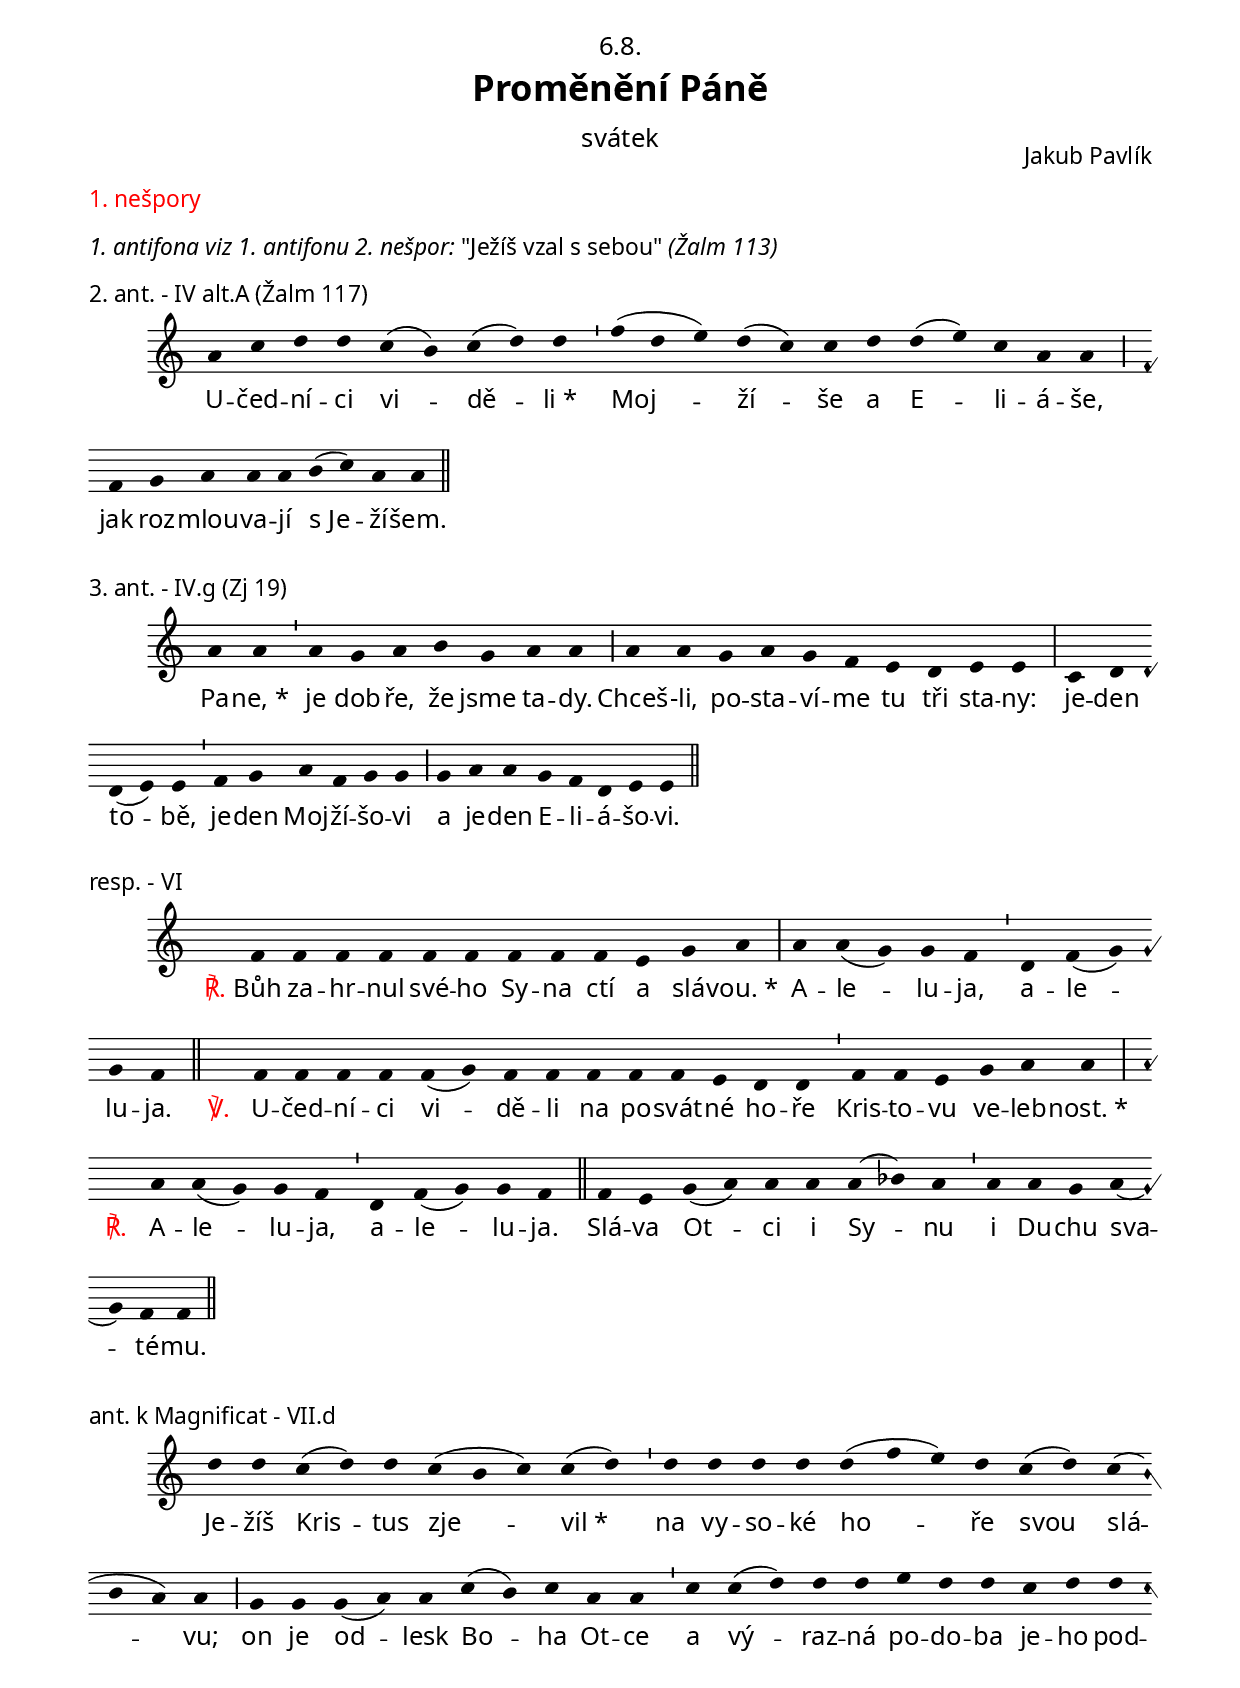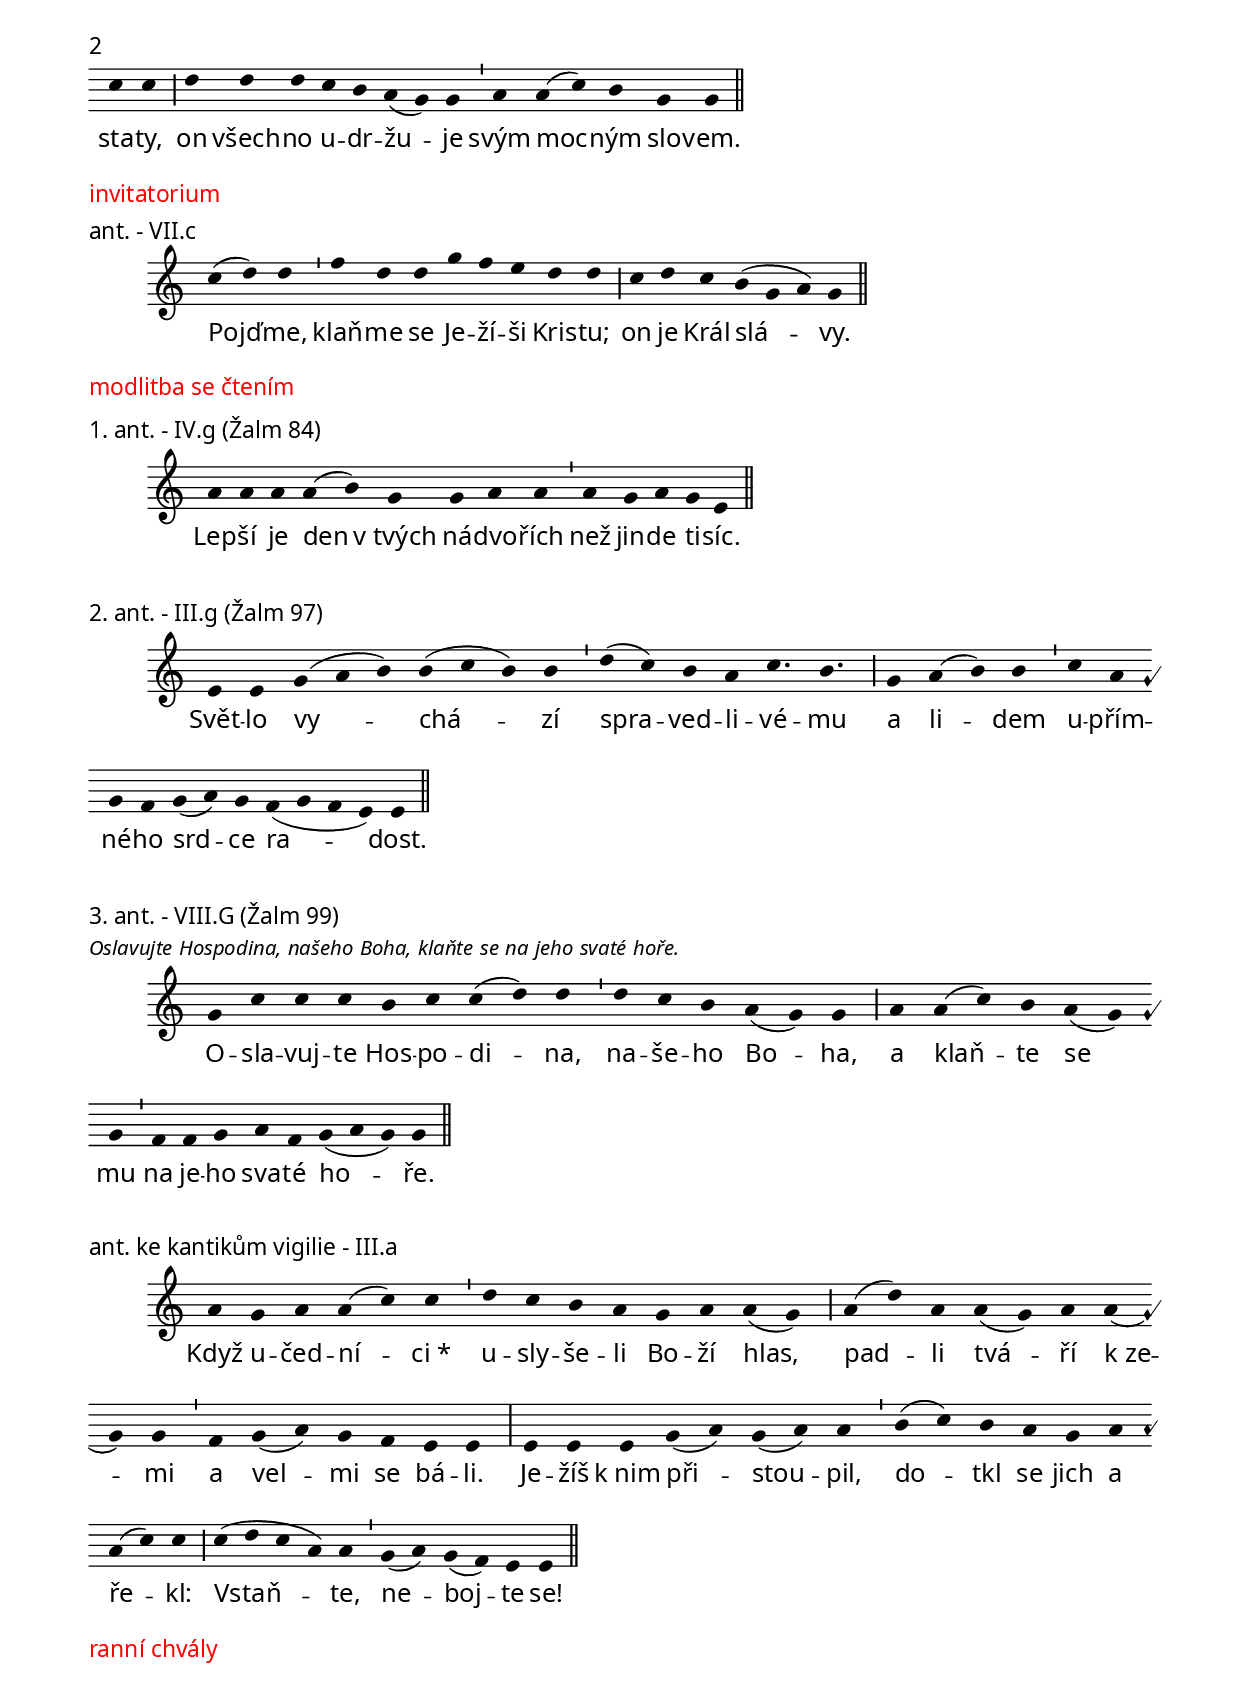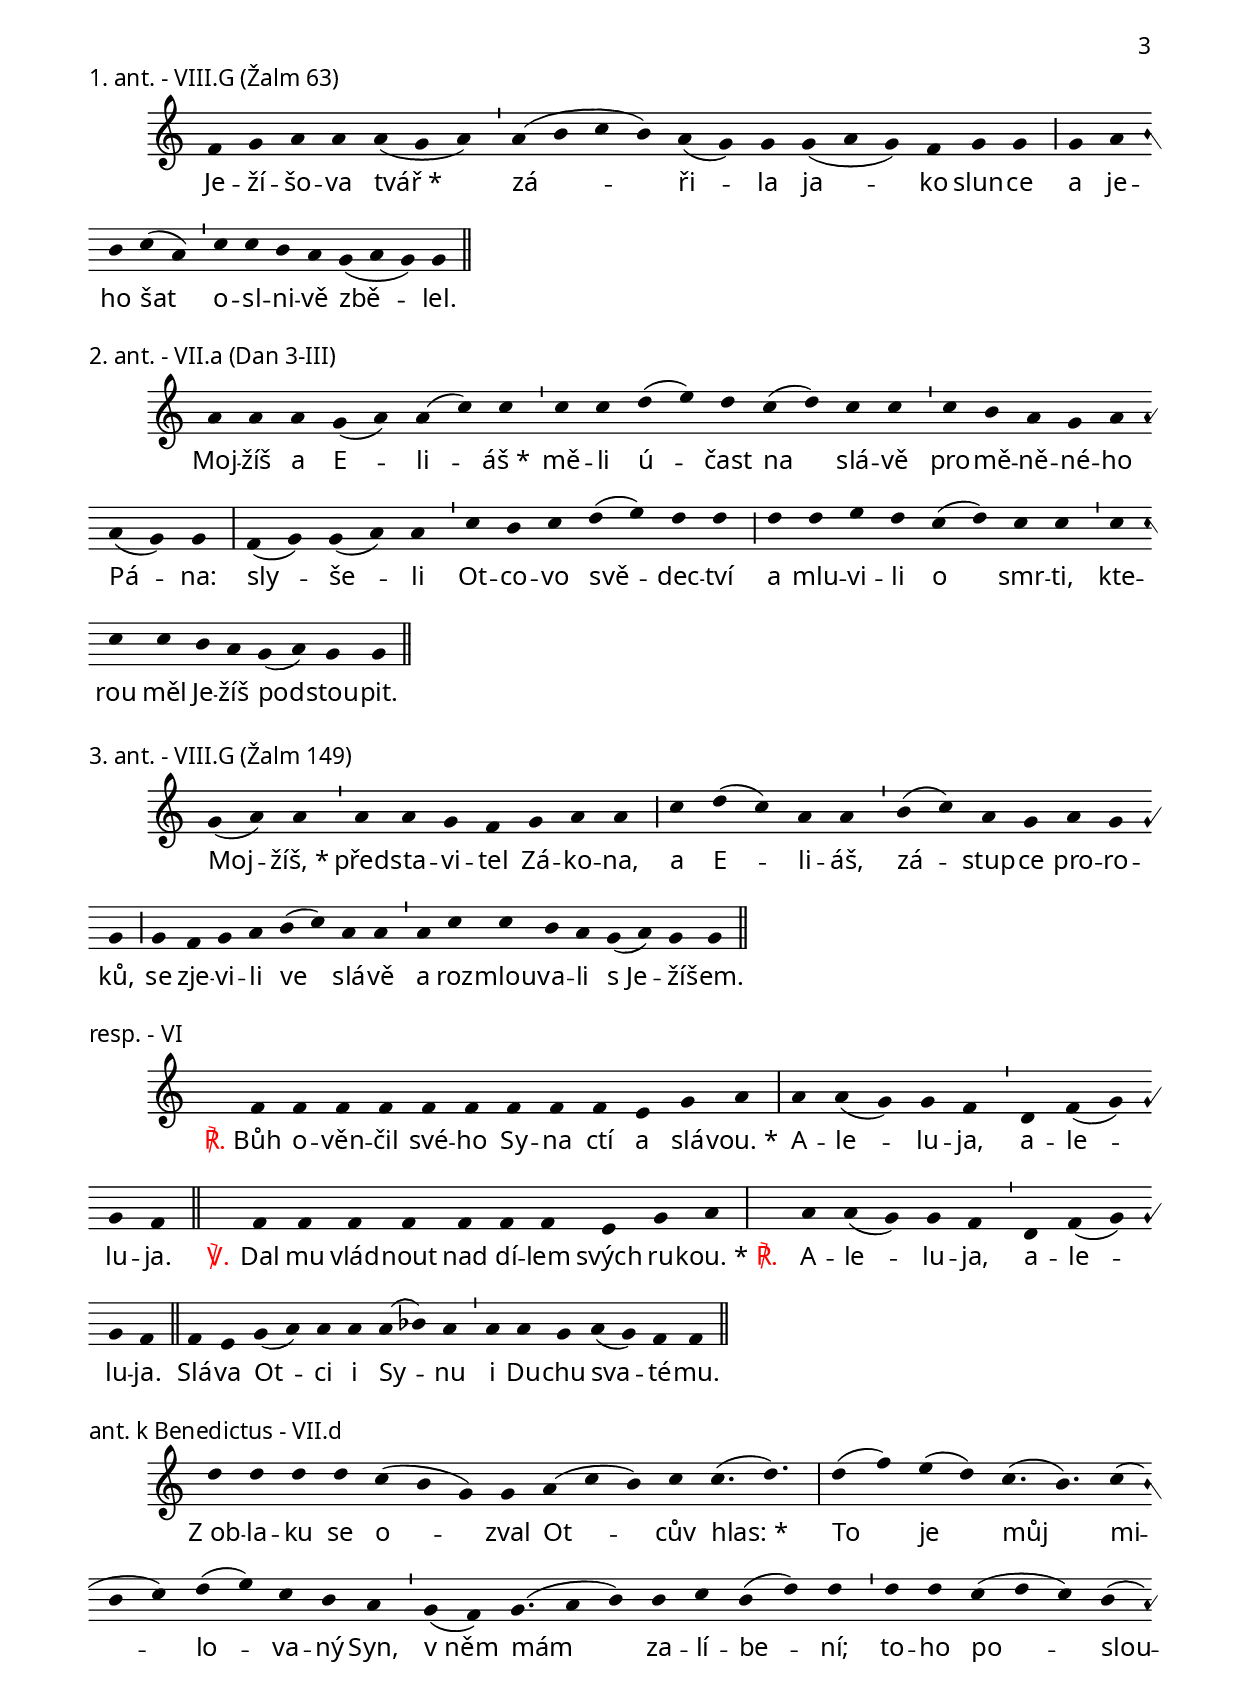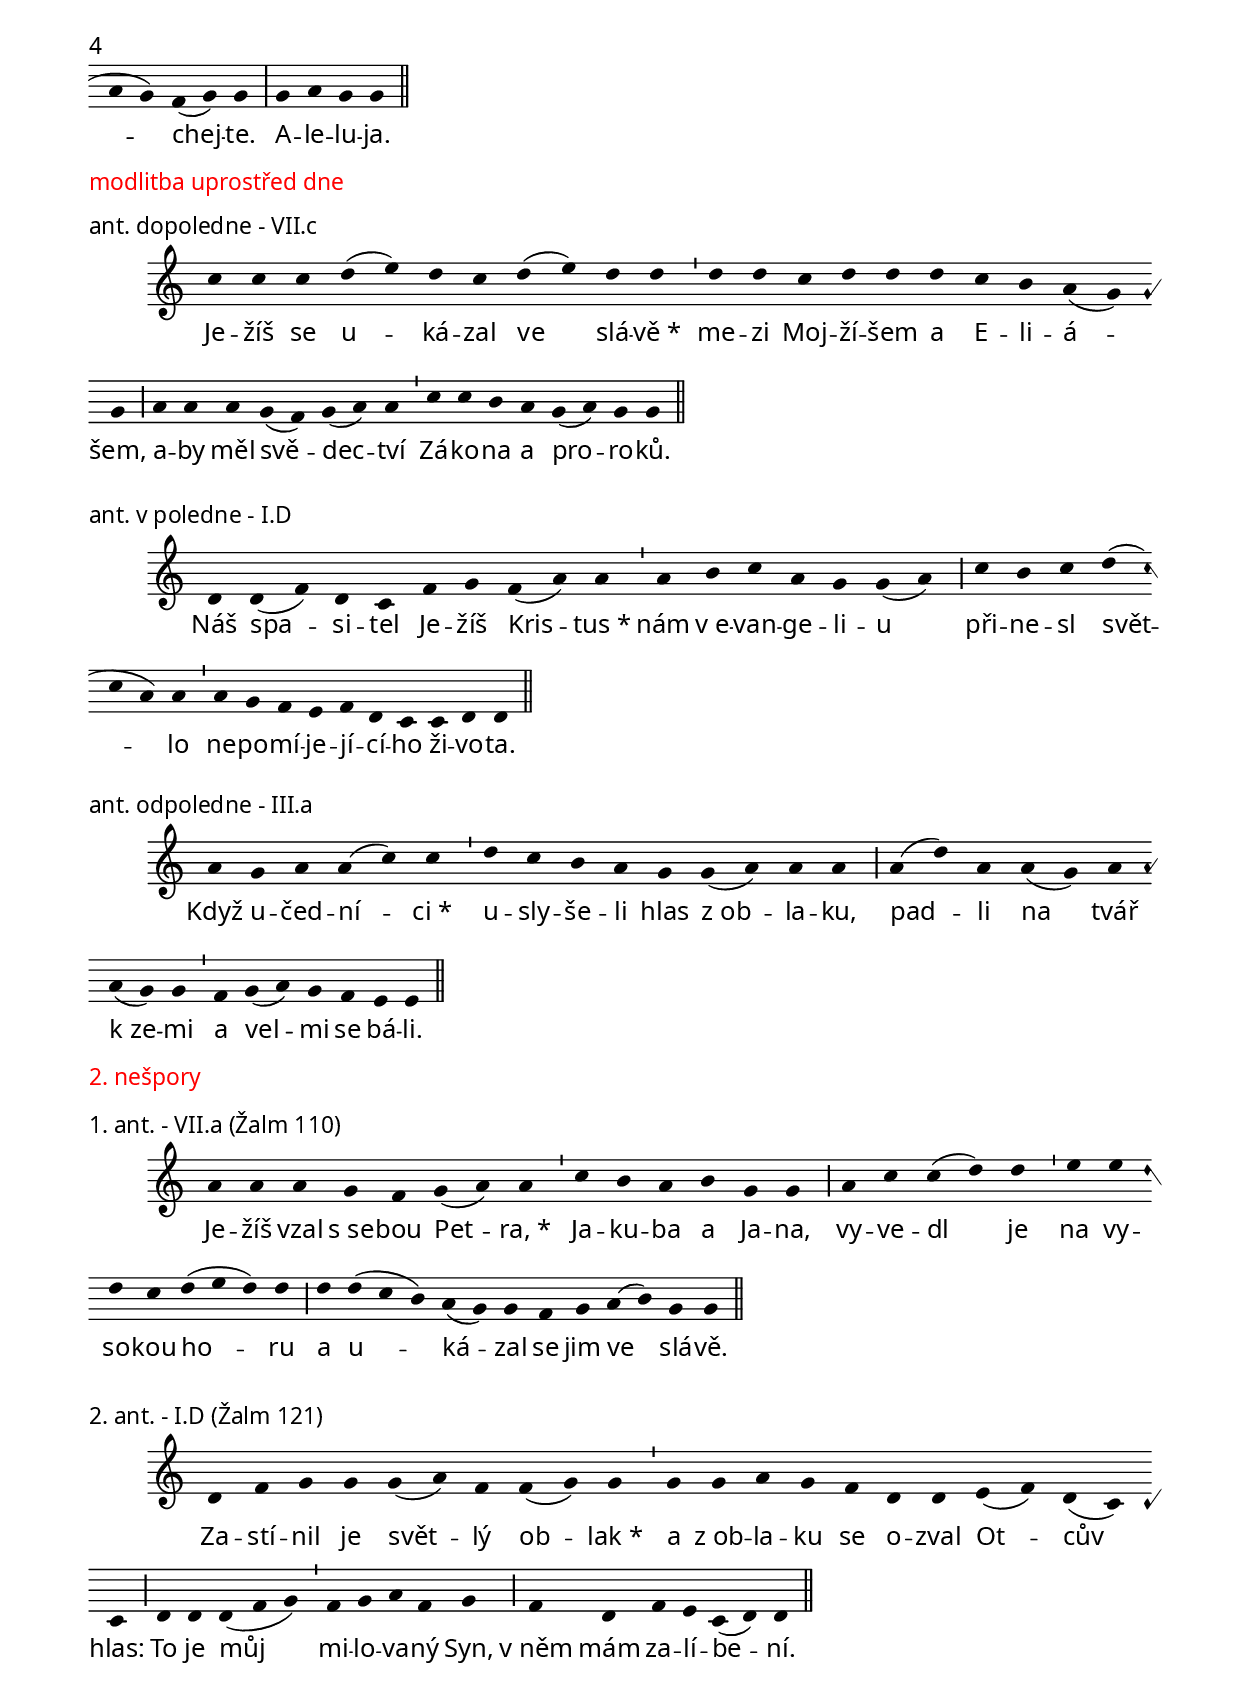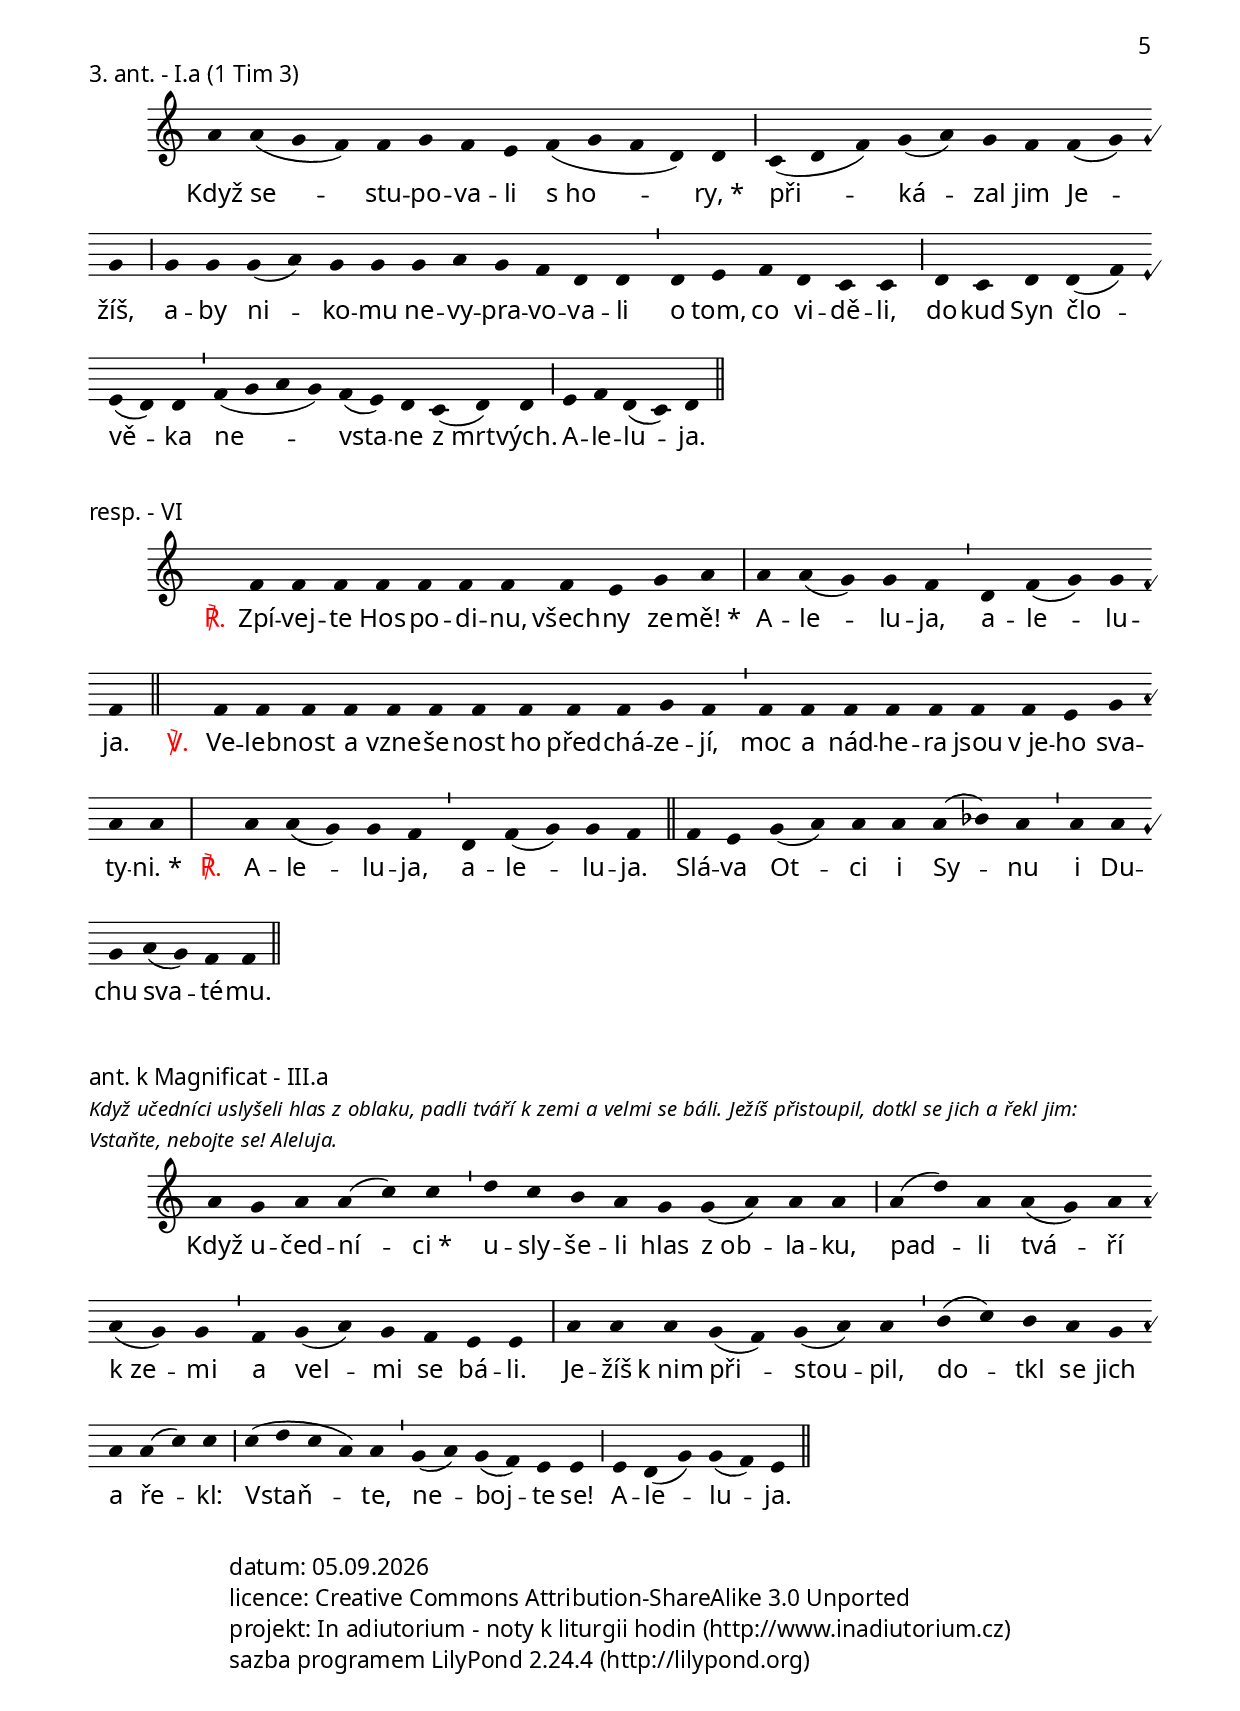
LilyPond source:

\version "2.15.37"

\include "../spolecne.ly"
\include "../dilyresponsorii.ly"

\header {
  title = \markup\titleSvatek
            "Proměnění Páně"
            svátek
            6.8.
  composer = "Jakub Pavlík"
}

\markup {\nadpisHodinka {"1. nešpory"}}

\markup\italic{1. antifona viz 1. antifonu 2. nešpor: \upright{"\"Ježíš vzal s sebou\""} (Žalm 113)}

\score {
  \relative c'' {
    \choralniRezim
    a c d d c( b) c( d) d \barMin
    f( d e) d( c) c d d( e) c a a \barMaior
    f g a a a b( c) a a \barFinalis
  }
  \addlyrics {
    U -- čed -- ní -- ci vi -- dě -- li_*
    Moj -- ží -- še a E -- li -- á -- še,
    jak roz -- mlou -- va -- jí s_Je -- ží -- šem.
  }
  \header {
    quid = "2. ant."
    modus = "IV alt"
    differentia = "A"
    psalmus = "Žalm 117"
    id = "1ne-a2"
    piece = \markup {\sestavTitulek}
  }
}

\score {
  \relative c'' {
    \choralniRezim
    a4 a \barMin a g a b g a a \barMaior
    a a g a g f e d e e \barMax
    c d d( e) e \barMin
    f g a f g g \barMaior
    g a a g f d e e \barFinalis
  }
  \addlyrics {
    Pa -- ne,_* je dob -- ře, že jsme ta -- dy.
    Chceš -- -li, po -- sta -- ví -- me tu tři sta -- ny:
    je -- den to -- bě,
    je -- den Moj -- ží -- šo -- vi
    a je -- den E -- li -- á -- šo -- vi.
  }
  \header {
    quid = "3. ant."
    modus = "IV"
    differentia = "g"
    psalmus = "Zj 19"
    id = "1ne-a3"
    piece = \markup {\sestavTitulek}
  }
}

\score {
  \relative c' {
    \choralniRezim

    % R
    \neviditelna f
    f4 f f f f f f f f e g a \barMax
    \respVIalelujaResponsum \barFinalis
    % V
    \neviditelna f
    f4 f f f f( g) f f f f f e d d \barMin f f e g a a \barMax
    % R
    \neviditelna a
    \respVIalelujaResponsum \barFinalis
    % Slava
    \respVIalelujaDoxologie \barFinalis
  }
  \addlyrics {
    \Response Bůh za -- hr -- nul své -- ho Sy -- na ctí a slá -- vou._* \textRespAleluja
    \Verse U -- čed -- ní -- ci vi -- dě -- li na po -- svát -- né ho -- ře
    Kris -- to -- vu ve -- leb -- nost._*
    \Response \textRespAleluja
    \textRespDoxologie
  }
  \header {
    quid = "resp."
    modus = "VI"
    id = "1ne-resp"
    piece = \markup {\sestavTitulekResp}
  }
}

\score {
  \relative c'' {
    \choralniRezim
    d d c( d) d c( b c) c( d) \barMin
    d d d d d( f e) d c( d) c( b a) a \barMaior
    g g g( a) a c( b) c a a \barMin
    c c( d) d d e d d c d d c c \barMaior
    d d d c b a( g) g \barMin
    a a( c) b g g \barFinalis
  }
  \addlyrics {
    Je -- žíš Kris -- tus zje -- vil_*
    na vy -- so -- ké ho -- ře svou slá -- vu;
    on je od -- lesk Bo -- ha Ot -- ce
    a vý -- raz -- ná po -- do -- ba je -- ho pod -- sta -- ty,
    on všech -- no u -- dr -- žu -- je
    svým moc -- ným slo -- vem.
  }
  \header {
    quid = "ant. k Magnificat"
    modus = "VII"
    differentia = "d"
    psalmus = ""
    id = "1ne-amag"
    piece = \markup {\sestavTitulekBezZalmu}
  }
}

\markup {\nadpisHodinka {"invitatorium"}}

\score {
  \relative c'' {
    \choralniRezim
    c4( d) d \barMin f d d g f e d d \barMaior
    c d c b( g a) g \barFinalis
  }
  \addlyrics {
    Pojď -- me, klaň -- me se Je -- ží -- ši Kris -- tu;
    on je Král slá -- vy.
  }
  \header {
    quid = "ant."
    modus = "VII"
    differentia = "c"
    psalmus = ""
    placet = "bez úprav zkopírovat hotovou melodii pro téměř shodný text bylo svůdné,
    jenže _králů_ (dvě dlouhé) má jiný rytmus než _slávy_ (dlouhá-krátká),
    takže kopie je méně uspokojivá"
    id = "invit"
    fial = "mezidobi_kristakrale.ly#invit?jiny_text"
    piece = \markup {\sestavTitulekBezZalmu}
  }
}

\markup {\nadpisHodinka {"modlitba se čtením"}}

\score {
  \relative c'' {
    \choralniRezim
    a4 a a a( b) g g a a \barMin
    a g a g e \barFinalis
  }
  \addlyrics {
    Lep -- ší je den v_tvých ná -- dvo -- řích
    než jin -- de ti -- síc.
  }
  \header {
    quid = "1. ant."
    modus = "IV"
    differentia = "g"
    psalmus = "Žalm 84"
    id = "mc-a1"
    piece = \markup {\sestavTitulek}
  }
}

\score {
  \relative c' {
    \choralniRezim
    e4 e g( a b) b( c b) b \barMin
    d( c) b a c4. b \barMaior
    g4 a( b) b \barMin
    c a g f g( a) g f( g f e) e \barFinalis
  }
  \addlyrics {
    Svět -- lo vy -- chá -- zí
    spra -- ved -- li -- vé -- mu
    a li -- dem
    u -- přím -- né -- ho srd -- ce ra -- dost.
  }
  \header {
    quid = "2. ant."
    modus = "III"
    differentia = "g"
    psalmus = "Žalm 97"
    fial = "antifony/velikonoce_tyden2_4streda.ly#rch-a3?-aleluja"
    id = "mc-a2"
    piece = \markup {\sestavTitulek}
  }
}

\score {
  \relative c'' {
    \choralniRezim
    g4 c c c b c c( d) d \barMin d c b a( g) g \barMaior
    a a( c) b a( g) g \barMin f f g a f g( a g) g \barFinalis
  }
  \addlyrics {
    O -- sla -- vuj -- te Hos -- po -- di -- na, na -- še -- ho Bo -- ha,
    a klaň -- te se mu na je -- ho sva -- té ho -- ře.
  }
  \header {
    textus_approbatus = "Oslavujte Hospodina, našeho Boha, klaňte se na jeho svaté hoře."
    quid = "3. ant."
    modus = "VIII"
    differentia = "G"
    psalmus = "Žalm 99"
    fial = "antifony/tyden3_5ctvrtek.ly#rch-ant3"
    id = "mc-a3"
    piece = \markup {\sestavTitulek}
  }
}

\score {
  \relative c'' {
    \choralniRezim
    a4 g a a( c) c \barMin d c b a g a a( g) \barMaior
    a4( d) a a( g) a a( g) g \barMin
    f g( a) g f e e \barMax

    e4 e e g( a) g( a) a \barMin b( c) b a g a a( c) c \barMaior
    c( d c a) a \barMin g( a) g( f) e e \barFinalis
  }
  \addlyrics {
    Když u -- čed -- ní -- ci_* u -- sly -- še -- li Bo -- ží hlas,
    pad -- li tvá -- ří k_ze -- mi
    a vel -- mi se bá -- li.

    Je -- žíš k_nim při -- stou -- pil, do -- tkl se jich a ře -- kl:
    Vstaň -- te, ne -- boj -- te se!
  }
  \header {
    quid = "ant. ke kantikům vigilie"
    modus = "III"
    differentia = "a"
    psalmus = ""
    fial = "sanktoral/0806promenenipane.ly#2ne-amag?zacatek=12&cast=3&konec=23&-aleluja"
    id = "mc-avig"
    piece = \markup {\sestavTitulekBezZalmu}
  }
}

\markup {\nadpisHodinka {"ranní chvály"}}

\score {
  \relative c' {
    \choralniRezim
    f4 g a a a( g a) \barMin a( b c b) a( g) g g( a g) f g g \barMaior
    g a b c( a) \barMin c c b a g( a g) g \barFinalis
  }
  \addlyrics {
    Je -- ží -- šo -- va tvář_* zá -- ři -- la ja -- ko slun -- ce
    a je -- ho šat o -- sl -- ni -- vě zbě -- lel.
  }
  \header {
    quid = "1. ant."
    modus = "VIII"
    differentia = "G"
    psalmus = "Žalm 63"
    id = "rch-a1"
    piece = \markup {\sestavTitulek}
  }
}

\score {
  \relative c'' {
    \choralniRezim
    a4 a a g( a) a( c) c \barMin
    c c d( e) d c( d) c c \barMin
    c b a g a a( g) g \barMax
    f( g) g( a) a \barMin c b c d( e) d d \barMaior
    d d e d c( d) c c \barMin
    c c c b a g( a) g g \barFinalis
  }
  \addlyrics {
    Moj -- žíš a E -- li -- áš_*
    mě -- li ú -- čast na slá -- vě
    pro -- mě -- ně -- né -- ho Pá -- na:
    sly -- še -- li Ot -- co -- vo svě -- dec -- tví
    a mlu -- vi -- li o smr -- ti,
    kte -- rou měl Je -- žíš pod -- stou -- pit.
  }
  \header {
    quid = "2. ant."
    modus = "VII"
    differentia = "a"
    psalmus = "Dan 3-III"
    id = "rch-a2"
    piece = \markup {\sestavTitulek}
  }
}

\score {
  \relative c'' {
    \choralniRezim
    g4( a) a \barMin a a g f g a a \barMaior
    c d( c) a a \barMin b( c) a g a g g \barMaior
    g f g a b( c) a a \barMin
    a c c b a g( a) g g \barFinalis
  }
  \addlyrics {
    Moj -- žíš,_* před -- sta -- vi -- tel Zá -- ko -- na,
    a E -- li -- áš, zá -- stup -- ce pro -- ro -- ků,
    se zje -- vi -- li ve slá -- vě
    a roz -- mlou -- va -- li s_Je -- ží -- šem.
  }
  \header {
    quid = "3. ant."
    modus = "VIII"
    differentia = "G"
    psalmus = "Žalm 149"
    id = "rch-a3"
    piece = \markup {\sestavTitulek}
  }
}

\score {
  \relative c' {
    \choralniRezim

    % R
    \neviditelna f
    f4 f f f f f f f f e g a \barMax
    \respVIalelujaResponsum \barFinalis
    % V
    \neviditelna f
    f4 f f f f f f e g a \barMax
    % R
    \neviditelna a
    \respVIalelujaResponsum \barFinalis
    % Slava
    \respVIalelujaDoxologie \barFinalis
  }
  \addlyrics {
    \Response Bůh o -- věn -- čil své -- ho Sy -- na ctí a slá -- vou._* \textRespAleluja
    \Verse Dal mu vlád -- nout nad dí -- lem svých ru -- kou._*
    \Response \textRespAleluja
    \textRespDoxologie
  }
  \header {
    quid = "resp."
    modus = "VI"
    id = "rch-resp"
    piece = \markup {\sestavTitulekResp}
  }
}

\score {
  \relative c'' {
    \choralniRezim
    d4 d d d c( b g) g a( c b) c c4.( d) \barMax
    d4( f) e( d) c4.( b) c4( b c) d( e) c b a \barMin
    g4( f) g4.( a4 b) b c b( d) d \barMin
    d d c( d c) b( a g) f( g) g \barMax
    g a g g \barFinalis
  }
  \addlyrics {
    Z_ob -- la -- ku se o -- zval Ot -- cův hlas:_*
    To je můj mi -- lo -- va -- ný Syn,
    v_něm mám za -- lí -- be -- ní;
    to -- ho po -- slou -- chej -- te.
    A -- le -- lu -- ja.
  }
  \header {
    quid = "ant. k Benedictus"
    modus = "VII"
    differentia = "d"
    psalmus = ""
    fial = "vanoce_zjevenipane.ly#krtu-2ne-a1?konec&+aleluja"
    placet = "bude vhodné mírně prořezat;
    _v něm mám zalíbení_ jinak - těžko se to zpívá a nemá to žádnou zvláštní
    hodnotu, která by tu náročnost ospravedlňovala"
    id = "rch-aben"
    piece = \markup {\sestavTitulekBezZalmu}
  }
}

\markup {\nadpisHodinka {"modlitba uprostřed dne"}}

\score {
  \relative c'' {
    \choralniRezim
    c4 c c d( e) d c d( e) d d \barMin
    d d c d d d c b a( g) g \barMaior
    a a a g( f) g( a) a \barMin
    c c b a g( a) g g \barFinalis
  }
  \addlyrics {
    Je -- žíš se u -- ká -- zal ve slá -- vě_*
    me -- zi Moj -- ží -- šem a E -- li -- á -- šem,
    a -- by měl svě -- dec -- tví
    Zá -- ko -- na a pro -- ro -- ků.
  }
  \header {
    quid = "ant. dopoledne"
    modus = "VII"
    differentia = "c"
    psalmus = ""
    id = "tercie"
    piece = \markup {\sestavTitulekBezZalmu}
  }
}

\score {
  \relative c' {
    \choralniRezim
    d4 d( f) d c f g f( a) a \barMin
    a b c a g g( a) \barMaior
    c b c d( c a) a \barMin
    a g f e f d c c d d \barFinalis
  }
  \addlyrics {
    Náš spa -- si -- tel Je -- žíš Kris -- tus_*
    nám v_e -- van -- ge -- li -- u
    při -- ne -- sl svět -- lo
    ne -- po -- mí -- je -- jí -- cí -- ho ži -- vo -- ta.
  }
  \header {
    quid = "ant. v poledne"
    modus = "I"
    differentia = "D"
    psalmus = ""
    id = "sexta"
    piece = \markup {\sestavTitulekBezZalmu}
  }
}

\score {
  \relative c'' {
    \choralniRezim
    a4 g a a( c) c \barMin d c b a g g( a) a a \barMaior
    a4( d) a a( g) a a( g) g \barMin
    f g( a) g f e e \barFinalis
  }
  \addlyrics {
    Když u -- čed -- ní -- ci_* u -- sly -- še -- li hlas z_ob -- la -- ku,
    pad -- li na tvář k_ze -- mi
    a vel -- mi se bá -- li.
  }
  \header {
    quid = "ant. odpoledne"
    modus = "III"
    differentia = "a"
    psalmus = ""
    id = "nona"
    piece = \markup {\sestavTitulekBezZalmu}
  }
}

\markup {\nadpisHodinka {"2. nešpory"}}

\score {
  \relative c'' {
    \choralniRezim
    a4 a a g f g( a) a \barMin c b a b g g \barMaior
    a c c( d) d \barMin e e d c d( e d) d \barMaior
    d d( c b) a( g) g f g a( b) g g \barFinalis
  }
  \addlyrics {
    Je -- žíš vzal s_se -- bou Pet -- ra,_* Ja -- ku -- ba a Ja -- na,
    vy -- ve -- dl je na vy -- so -- kou ho -- ru
    a u -- ká -- zal se jim ve slá -- vě.
  }
  \header {
    quid = "1. ant."
    modus = "VII"
    differentia = "a"
    psalmus = "Žalm 110"
    id = "2ne-a1"
    piece = \markup {\sestavTitulek}
  }
}

\score {
  \relative c' {
    \choralniRezim
    d4 f g g g( a) f f( g) g \barMin
    g g a g f d d e( f) d( c) c \barMaior
    d d d( f g) \barMin f g a f g \barMaior
    f d f e c( d) d \barFinalis
  }
  \addlyrics {
    Za -- stí -- nil je svět -- lý ob -- lak_*
    a z_ob -- la -- ku se o -- zval Ot -- cův hlas:
    To je můj mi -- lo -- va -- ný Syn,
    v_něm mám za -- lí -- be -- ní.
  }
  \header {
    quid = "2. ant."
    modus = "I"
    differentia = "D"
    psalmus = "Žalm 121"
    id = "2ne-a2"
    piece = \markup {\sestavTitulek}
  }
}

\score {
  \relative c'' {
    \choralniRezim
    a4 a( g f) f g f e f( g f d) d \barMaior
    c( d f) g( a) g f f( g) g \barMaior
    g g g( a) g g g a g f d d \barMin d e f d c c \barMaior
    d c d d( f) e( d) d \barMin f( g a g) f( e) d c( d) d \barMaior
    e f d( c) d \barFinalis
  }
  \addlyrics {
    Když se -- stu -- po -- va -- li s_ho -- ry,_*
    při -- ká -- zal jim Je -- žíš,
    a -- by ni -- ko -- mu ne -- vy -- pra -- vo -- va -- li o tom, co vi -- dě -- li,
    do -- kud Syn člo -- vě -- ka ne -- vsta -- ne z_mrt -- vých.
    A -- le -- lu -- ja.
  }
  \header {
    quid = "3. ant."
    modus = "I"
    differentia = "a"
    psalmus = "1 Tim 3"
    id = "2ne-a3"
    piece = \markup {\sestavTitulek}
  }
}

\score {
  \relative c' {
    \choralniRezim

    % R
    \neviditelna f
    f4 f f f f f f f e g a \barMax
    \respVIalelujaResponsum \barFinalis
    % V
    \neviditelna f
    f4 f f f f f f f f f g f \barMin
    f f f f f f f e g a a \barMax
    % R
    \neviditelna a
    \respVIalelujaResponsum \barFinalis
    % Slava
    \respVIalelujaDoxologie \barFinalis
  }
  \addlyrics {
    \Response Zpí -- vej -- te Hos -- po -- di -- nu, všech -- ny ze -- mě!_* \textRespAleluja
    \Verse Ve -- leb -- nost a vzne -- še -- nost ho před -- chá -- ze -- jí,
    moc a nád -- he -- ra jsou v_je -- ho sva -- ty -- ni._*
    \Response \textRespAleluja
    \textRespDoxologie
  }
  \header {
    quid = "resp."
    modus = "VI"
    id = "2ne-resp"
    piece = \markup {\sestavTitulekResp}
  }
}

\score {
  \relative c'' {
    \choralniRezim
    a4 g a a( c) c \barMin d c b a g g( a) a a \barMaior
    a4( d) a a( g) a a( g) g \barMin
    f g( a) g f e e \barMax

    a a a g( f) g( a) a \barMin b( c) b a g a a( c) c \barMaior
    c( d c a) a \barMin g( a) g( f) e e \barMaior
    e d( g) g( f) e \barFinalis
  }
  \addlyrics {
    Když u -- čed -- ní -- ci_* u -- sly -- še -- li hlas z_ob -- la -- ku,
    pad -- li tvá -- ří k_ze -- mi
    a vel -- mi se bá -- li.

    Je -- žíš k_nim při -- stou -- pil, do -- tkl se jich a ře -- kl:
    Vstaň -- te, ne -- boj -- te se!
    A -- le -- lu -- ja.
  }
  \header {
    textus_approbatus = "Když učedníci uslyšeli hlas z oblaku,
    padli tváří k zemi a velmi se báli.
    Ježíš přistoupil, dotkl se jich a řekl jim: Vstaňte, nebojte se! Aleluja."
    quid = "ant. k Magnificat"
    modus = "III"
    differentia = "a"
    psalmus = ""
    fial = "sanktoral/0806promenenipane.ly#nona?zacatek=34"
    id = "2ne-amag"
    fons = "1. část: zde, uprostřed dne, odpoledne"
    piece = \markup {\sestavTitulekBezZalmu}
  }
}